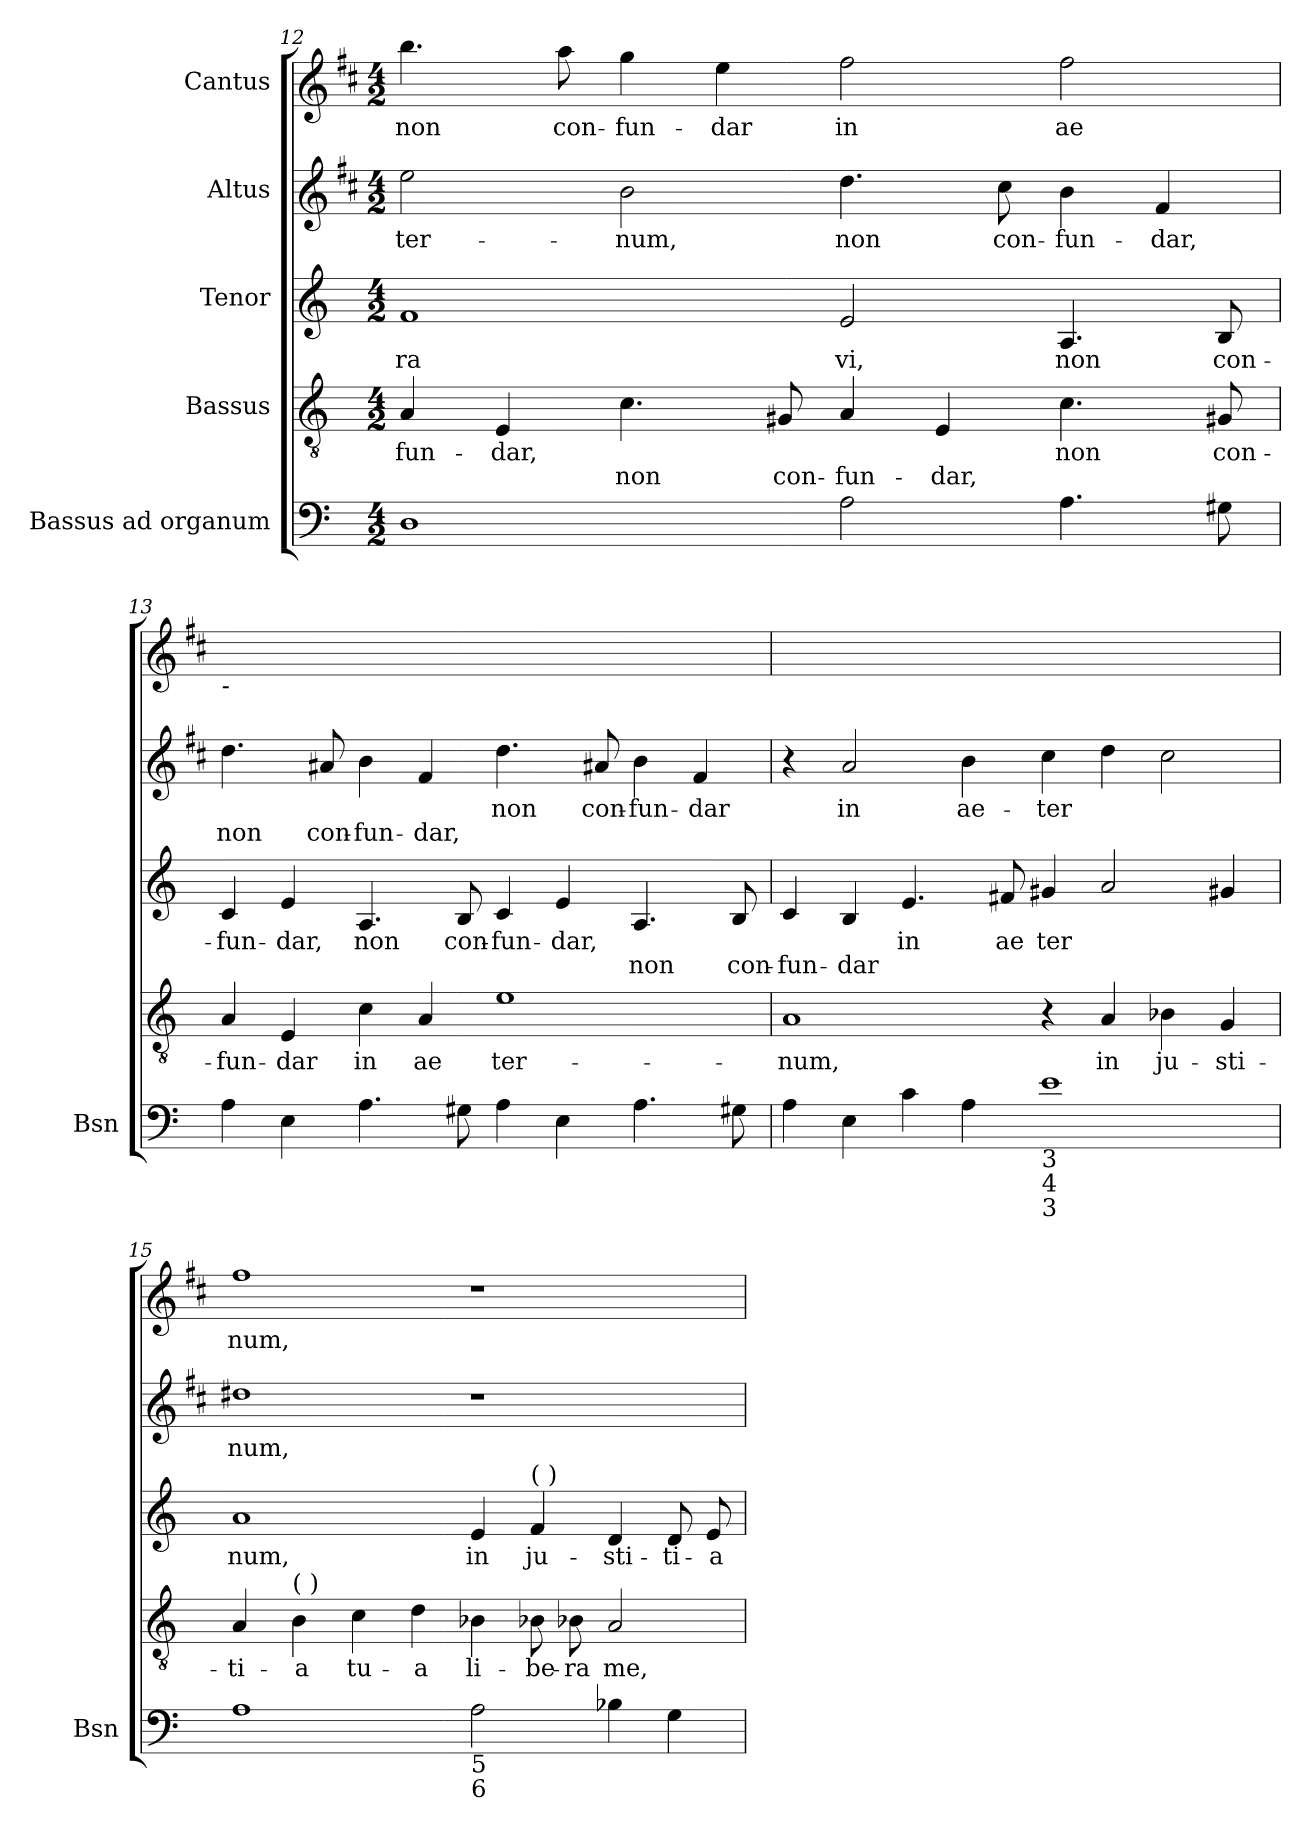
**kern	**kern	**text	**text	**kern	**text	**text	**kern	**text	**text	**kern	**text
*part5	*part4	*part4	*part4	*part3	*part3	*part3	*part2	*part2	*part2	*part1	*part1
*staff5	*staff4	*staff4	*staff4	*staff3	*staff3	*staff3	*staff2	*staff2	*staff2	*staff1	*staff1
*I"Bassus ad organum	*I"Bassus	*	*	*I"Tenor	*	*	*I"Altus	*	*	*I"Cantus	*
*I'Bsn	*	*	*	*	*	*	*	*	*	*	*
!!LO:LB:g=z
*clefF4	*clefGv2	*	*	*clefG2	*	*	*clefG2	*	*	*clefG2	*
*	*	*	*	*	*	*	*ITrd1c2	*	*	*ITrd1c2	*
*k[]	*k[]	*	*	*k[]	*	*	*k[]	*	*	*k[]	*
*C:	*C:	*	*	*C:	*	*	*C:	*	*	*C:	*
*M4/2	*M4/2	*	*	*M4/2	*	*	*M4/2	*	*	*M4/2	*
=12	=12	=12	=12	=12	=12	=12	=12	=12	=12	=12	=12
!	!	!LO:LY:b	!	!	!LO:LY:b	!	!	!LO:LY:b	!	!	!LO:LY:b
1D	4A	-fun-	.	1f	-ra	.	2dd	-ter-	.	4.aa	non
!	!	!LO:LY:b	!	!	!	!	!	!	!	!	!
.	4E	-dar,	.	.	.	.	.	.	.	.	.
!	!	!	!	!	!	!	!	!	!	!	!LO:LY:b
.	.	.	.	.	.	.	.	.	.	8gg	con-
!	!	!	!LO:LY:b	!	!	!	!	!LO:LY:b	!	!	!LO:LY:b
.	4.c	.	non	.	.	.	2a	-num,	.	4ff	-fun-
!	!	!	!	!	!	!	!	!	!	!	!LO:LY:b
.	.	.	.	.	.	.	.	.	.	4dd	-dar
!	!	!	!LO:LY:b	!	!	!	!	!	!	!	!
.	8G#X	.	con-	.	.	.	.	.	.	.	.
!	!	!	!LO:LY:b	!	!LO:LY:b	!	!	!LO:LY:b	!	!	!LO:LY:b
2A	4A	.	-fun-	2e	vi,	.	4.cc	non	.	2ee	in
!	!	!	!LO:LY:b	!	!	!	!	!	!	!	!
.	4E	.	-dar,	.	.	.	.	.	.	.	.
!	!	!	!	!	!	!	!	!LO:LY:b	!	!	!
.	.	.	.	.	.	.	8b	con-	.	.	.
!	!	!LO:LY:b	!	!	!LO:LY:b	!	!	!LO:LY:b	!	!	!LO:LY:b
4.A	4.c	non	.	4.A	non	.	4a	-fun-	.	2ee	ae
!	!	!	!	!	!	!	!	!LO:LY:b	!	!	!
.	.	.	.	.	.	.	4e	-dar,	.	.	.
!	!	!LO:LY:b	!	!	!LO:LY:b	!	!	!	!	!	!
8G#X	8G#X	con-	.	8B	con-	.	.	.	.	.	.
!!LO:LB:g=z
=13	=13	=13	=13	=13	=13	=13	=13	=13	=13	=13	=13
!	!	!	!	!	!	!	!	!	!	!LO:TX:b:t=-	!
!	!	!LO:LY:b	!	!	!LO:LY:b	!	!	!	!LO:LY:b	!	!LO:LY:b
4A	4A	-fun-	.	4c	-fun-	.	4.cc	.	non	[0eeyy	ter
!	!	!LO:LY:b	!	!	!LO:LY:b	!	!	!	!	!	!
4E	4E	-dar	.	4e	-dar,	.	.	.	.	.	.
!	!	!	!	!	!	!	!	!	!LO:LY:b	!	!
.	.	.	.	.	.	.	8g#X	.	con-	.	.
!	!	!LO:LY:b	!	!	!LO:LY:b	!	!	!	!LO:LY:b	!	!
4.A	4c	in	.	4.A	non	.	4a	.	-fun-	.	.
!	!	!LO:LY:b	!	!	!	!	!	!	!LO:LY:b	!	!
.	4A	ae	.	.	.	.	4e	.	-dar,	.	.
!	!	!	!	!	!LO:LY:b	!	!	!	!	!	!
8G#X	.	.	.	8B	con-	.	.	.	.	.	.
!	!	!LO:LY:b	!	!	!LO:LY:b	!	!	!LO:LY:b	!	!	!
4A	1e	ter-	.	4c	-fun-	.	4.cc	non	.	.	.
!	!	!	!	!	!LO:LY:b	!	!	!	!	!	!
4E	.	.	.	4e	-dar,	.	.	.	.	.	.
!	!	!	!	!	!	!	!	!LO:LY:b	!	!	!
.	.	.	.	.	.	.	8g#X	con-	.	.	.
!	!	!	!	!	!	!LO:LY:b	!	!LO:LY:b	!	!	!
4.A	.	.	.	4.A	.	non	4a	-fun-	.	.	.
!	!	!	!	!	!	!	!	!LO:LY:b	!	!	!
.	.	.	.	.	.	.	4e	-dar	.	.	.
!	!	!	!	!	!	!LO:LY:b	!	!	!	!	!
8G#X	.	.	.	8B	.	con-	.	.	.	.	.
=14	=14	=14	=14	=14	=14	=14	=14	=14	=14	=14	=14
!	!	!LO:LY:b	!	!	!	!LO:LY:b	!	!	!	!	!
4A	1A	-num,	.	4c	.	-fun-	4r	.	.	0eeyy]	.
!	!	!	!	!	!	!LO:LY:b	!	!LO:LY:b	!	!	!
4E	.	.	.	4B	.	-dar	2g	in	.	.	.
!	!	!	!	!	!LO:LY:b	!	!	!	!	!	!
4c	.	.	.	4.e	in	.	.	.	.	.	.
!	!	!	!	!	!	!	!	!LO:LY:b	!	!	!
4A	.	.	.	.	.	.	4a	ae-	.	.	.
!	!	!	!	!	!LO:LY:b	!	!	!	!	!	!
.	.	.	.	8f#X	ae	.	.	.	.	.	.
!LO:TX:b:t=3	!	!	!	!	!	!	!	!	!	!	!
!LO:TX:b:t=4	!	!	!	!	!	!	!	!	!	!	!
!LO:TX:b:t=3	!	!	!	!	!	!	!	!	!	!	!
!	!	!	!	!	!LO:LY:b	!	!	!LO:LY:b	!	!	!
1e	4r	.	.	4g#X	ter	.	4b	-ter	.	.	.
!	!	!LO:LY:b	!	!	!	!	!	!	!	!	!
.	4A	in	.	2a	.	.	4cc	.	.	.	.
!	!	!LO:LY:b	!	!	!	!	!	!	!	!	!
.	4B-X	ju-	.	.	.	.	2b	.	.	.	.
!	!	!LO:LY:b	!	!	!	!	!	!	!	!	!
.	4G	-sti-	.	4g#X	.	.	.	.	.	.	.
=15	=15	=15	=15	=15	=15	=15	=15	=15	=15	=15	=15
!	!	!LO:LY:b	!	!	!LO:LY:b	!	!	!LO:LY:b	!	!	!LO:LY:b
1A	4A	-ti-	.	1a	num,	.	1cc#X	num,	.	1ee	num,
!	!LO:TX:a:t=(  )	!	!	!	!	!	!	!	!	!	!
!	!	!LO:LY:b	!	!	!	!	!	!	!	!	!
.	4B	-a	.	.	.	.	.	.	.	.	.
!	!	!LO:LY:b	!	!	!	!	!	!	!	!	!
.	4c	tu-	.	.	.	.	.	.	.	.	.
!	!	!LO:LY:b	!	!	!	!	!	!	!	!	!
.	4d	-a	.	.	.	.	.	.	.	.	.
!LO:TX:b:t=5	!	!	!	!	!	!	!	!	!	!	!
!LO:TX:b:t=6	!	!	!	!	!	!	!	!	!	!	!
!	!	!LO:LY:b	!	!	!LO:LY:b	!	!	!	!	!	!
2A	4B-X	li-	.	4e	in	.	1r	.	.	1r	.
!	!	!	!	!LO:TX:a:t=(  )	!	!	!	!	!	!	!
!	!	!LO:LY:b	!	!	!LO:LY:b	!	!	!	!	!	!
.	8B-X	-be-	.	4f	ju-	.	.	.	.	.	.
!	!	!LO:LY:b	!	!	!	!	!	!	!	!	!
.	8B-X	-ra	.	.	.	.	.	.	.	.	.
!	!	!LO:LY:b	!	!	!LO:LY:b	!	!	!	!	!	!
4B-X	2A	me,	.	4d	-sti-	.	.	.	.	.	.
!	!	!	!	!	!LO:LY:b	!	!	!	!	!	!
4G	.	.	.	8d	-ti-	.	.	.	.	.	.
!	!	!	!	!	!LO:LY:b	!	!	!	!	!	!
.	.	.	.	8e	-a	.	.	.	.	.	.
=	=	=	=	=	=	=	=	=	=	=	=
*-	*-	*-	*-	*-	*-	*-	*-	*-	*-	*-	*-
